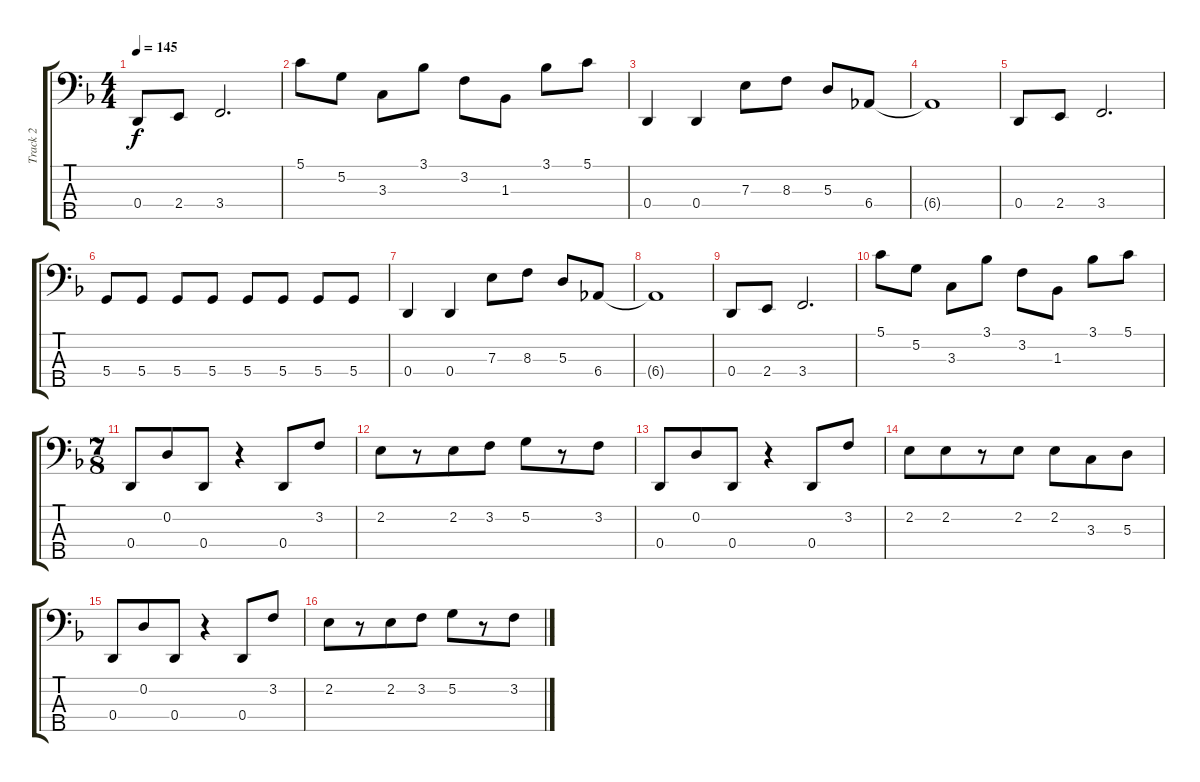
\track ("Track 2" "Track 2") {instrument electricbassfinger}
\staff {score tabs}
\tuning (G2 D2 A1 D1 B0) {hide}
\ts (4 4)
\tempo 145
\clef f4
\ks f
0.4.8{dy f} 2.4.8 3.4.2{d} |
5.1.8 5.2.8 3.3.8 3.1.8 3.2.8 1.3.8 3.1.8 5.1.8 |
0.4.4 0.4.4 7.3.8 8.3.8 5.3.8 6.4.8 |
6.4{t}.1 |
0.4.8 2.4.8 3.4.2{d} |
5.4.8 5.4.8 5.4.8 5.4.8 5.4.8 5.4.8 5.4.8 5.4.8 |
0.4.4 0.4.4 7.3.8 8.3.8 5.3.8 6.4.8 |
6.4{t}.1 |
0.4.8 2.4.8 3.4.2{d} |
5.1.8 5.2.8 3.3.8 3.1.8 3.2.8 1.3.8 3.1.8 5.1.8 |
\ts (7 8)
0.4.8 0.2.8 0.4.8 r.4 0.4.8 3.2.8 |
2.2.8 r.8 2.2.8 3.2.8 5.2.8 r.8 3.2.8 |
0.4.8 0.2.8 0.4.8 r.4 0.4.8 3.2.8 |
2.2.8 2.2.8 r.8 2.2.8 2.2.8 3.3.8 5.3.8 |
0.4.8 0.2.8 0.4.8 r.4 0.4.8 3.2.8 |
2.2.8 r.8 2.2.8 3.2.8 5.2.8 r.8 3.2.8
